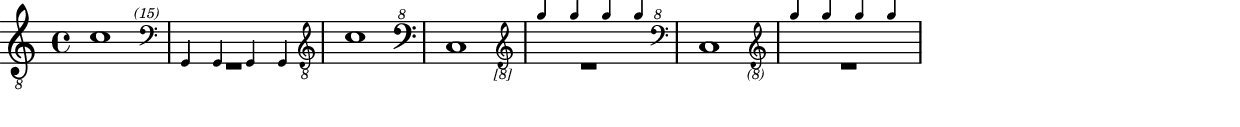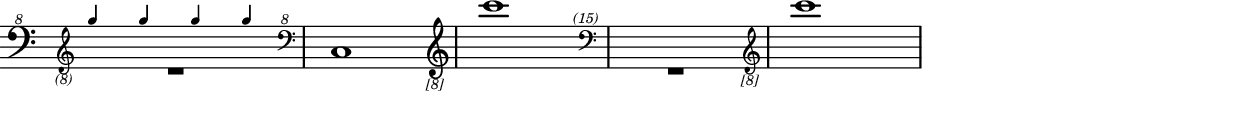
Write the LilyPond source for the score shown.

%% Generated by lilypond-book
%% Options: [exampleindent=10.16\mm,indent=0\mm,line-width=160\mm,paper-height=845.047\pt,paper-width=597.508\pt,papersize='(cons (* 597.508 pt) (* 845.047 pt))]
\include "lilypond-book-preamble.ly"


% ****************************************************************
% Start cut-&-pastable-section
% ****************************************************************

#(ly:set-option 'eps-box-padding 3.000000)



\paper {
  #(set-paper-size '(cons (* 597.508 pt) (* 845.047 pt)))
  indent = 0\mm
  line-width = 160\mm
  % offset the left padding, also add 1mm as lilypond creates cropped
  % images with a little space on the right
  line-width = #(- line-width (* mm  3.000000) (* mm 1))
}

\layout {
  
}




% ****************************************************************
% ly snippet:
% ****************************************************************
\sourcefilename "/lilypond-2.25.15/input/regression/cue-clef-transposition-optional.ly"
\sourcefileline 0
\version "2.21.0"

\header {
  texidoc = "Optional transposition for clefs for cue notes is supported
by using parentheses or brackets around the transposition number."
}

vI = \relative { \clef "treble" \repeat unfold 40 g'4 }
\addQuote vIQuote { \vI }

Solo = \relative {
  \clef "treble_8" c'1 |
  \cueDuringWithClef "vIQuote" #UP "bass^(15)" { R }
  c

  \clef "bass^8" c |
  \cueDuringWithClef "vIQuote" #UP "treble_[8]" { R } |
  c
  \cueDuringWithClef "vIQuote" #UP "treble_(8)" { R1 \break R } |
  c

  \clef "treble_[8]" c'1 |
  \cueDuringWithClef "vIQuote" #UP "bass^(15)" { R }
  c
}

\score {
  <<
    \new Staff \new Voice \Solo
  >>
}



% ****************************************************************
% end ly snippet
% ****************************************************************
